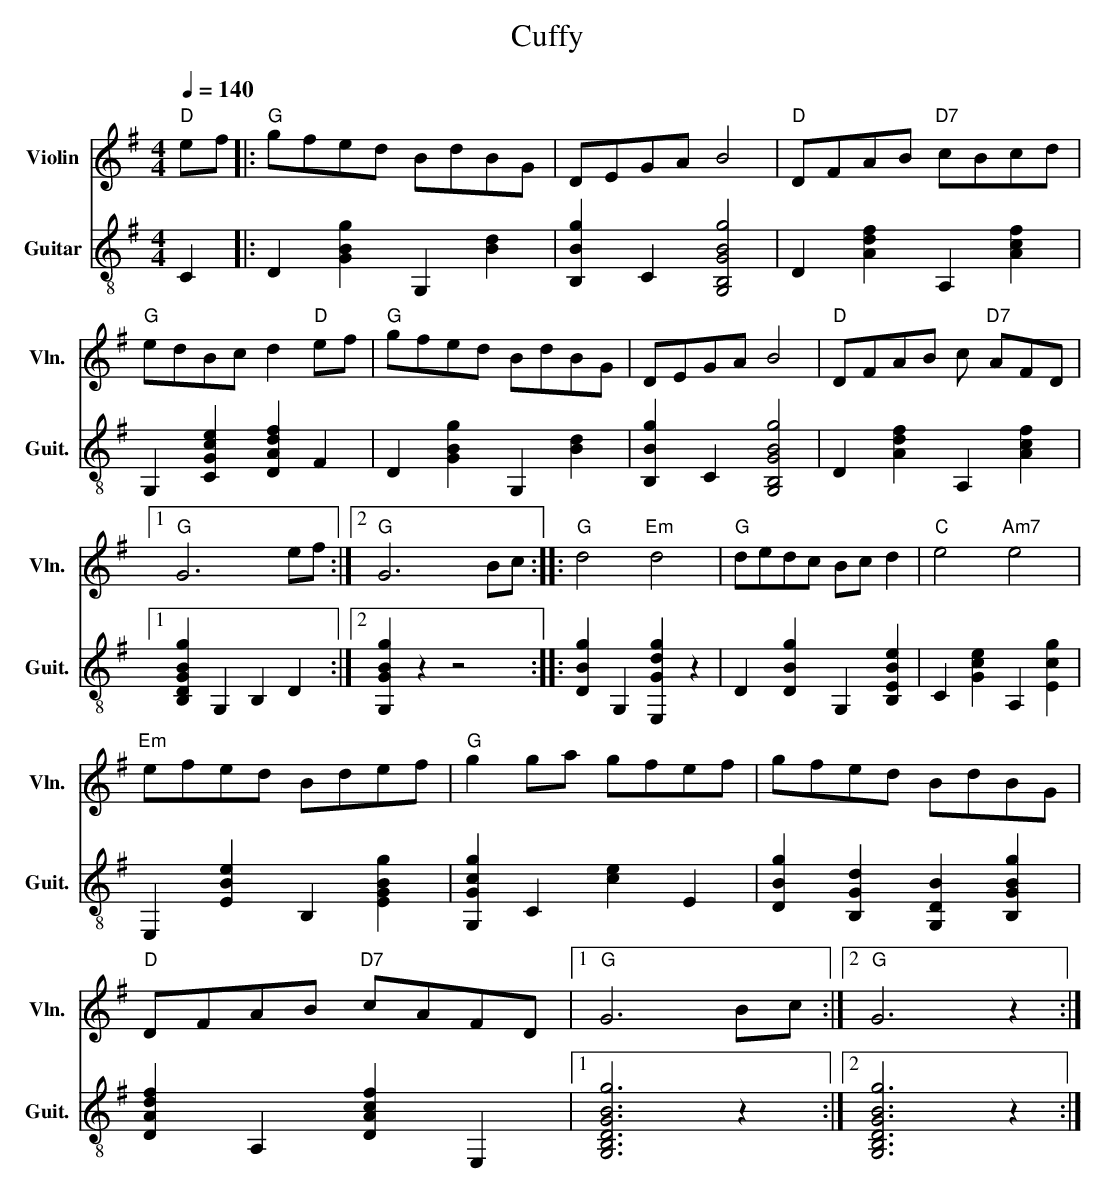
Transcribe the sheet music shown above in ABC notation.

X:1
T:Cuffy
%%score 1 2
L:1/8
Q:1/4=140
M:4/4
K:G
V:1 treble nm="Violin" snm="Vln."
V:2 treble-8 m=B, nm="Guitar" snm="Guit."
L:1/4
V:1
"D" ef |: "G" gfed BdBG | DEGA B4 |"D" DFAB "D7" cBcd |"G" edBc d2 "D" ef | "G" gfed BdBG | DEGA B4 | %7
"D" DFAB c "D7" AFD |1 "G" G6 ef :|2 "G" G6 Bc  :: "G" d4 "Em" d4 | "G" dedc Bc d2 | "C" e4"Am7" e4 | %13
"Em" efed Bdef | "G" g2 ga gfef | gfed BdBG | "D" DFAB "D7" cAFD |1 "G" G6 Bc :|2 "G" G6 z2 :| %19
V:2
 C, |: D, [G,B,G] G,, [B,D] | [B,,B,G] C, [G,,B,,G,B,G]2 | D, [A,DF] A,, [A,CF] | %4
 G,, [C,G,CE] [D,A,DF] F, | D, [G,B,G] G,, [B,D] | [B,,B,G] C, [G,,B,,G,B,G]2 | %7
 D, [A,DF] A,, [A,CF] |1 [B,,D,G,B,G] G,, B,, D, :|2 [G,,G,B,G] z z2 :: [D,B,G] G,, [E,,G,DG] z | %11
 D, [D,B,G] G,, [B,,E,B,E] | C, [G,CE] A,, [E,CG] | E,, [E,B,E] B,, [E,G,B,G] | %14
 [G,,G,CG] C, [CE] E, | [D,B,G] [B,,G,D] [G,,D,B,] [B,,G,B,G] | [D,A,DF] A,, [D,A,CF] E,, |1 %17
 [G,,B,,D,G,B,G]3 z :|2  [G,,B,,D,G,B,G]3 z :| %19
